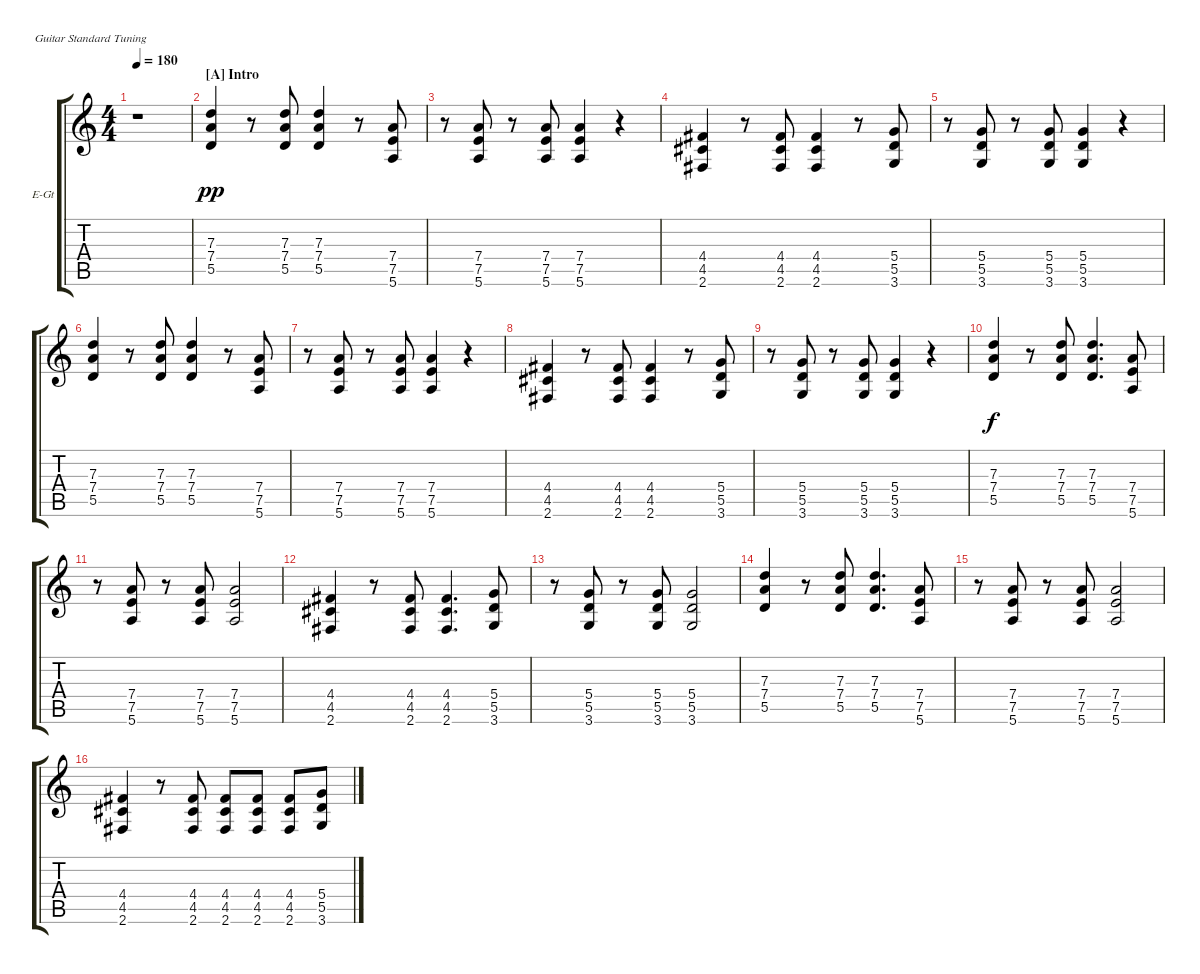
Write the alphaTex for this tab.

\defaultSystemsLayout 4
\bracketExtendMode groupsimilarinstruments
\firstSystemTrackNameOrientation horizontal
\otherSystemsTrackNameOrientation horizontal
\track ("Rhythm Guitar" "E-Gt") {instrument overdrivenguitar}
\staff {score tabs}
\tuning (E4 B3 G3 D3 A2 E2)
\ts (4 4)
\tempo 180
\clef g2
\ks c
r.1{dy pp instrument overdrivenguitar} |
\section ("A" "Intro")
(5.5 7.4 7.3).4 r.8 (5.5 7.4 7.3).8 (7.3 7.4 5.5).4 r.8 (5.6 7.5 7.4).8 |
r.8 (5.6 7.5 7.4).8 r.8 (5.6 7.5 7.4).8 (5.6 7.5 7.4).4 r.4 |
(4.5 4.4 2.6).4 r.8 (4.5 4.4 2.6).8 (4.4 4.5 2.6).4 r.8 (3.6 5.5 5.4).8 |
r.8 (3.6 5.5 5.4).8 r.8 (3.6 5.5 5.4).8 (3.6 5.5 5.4).4 r.4 |
(5.5 7.4 7.3).4 r.8 (5.5 7.4 7.3).8 (7.3 7.4 5.5).4 r.8 (5.6 7.5 7.4).8 |
r.8 (5.6 7.5 7.4).8 r.8 (5.6 7.5 7.4).8 (5.6 7.5 7.4).4 r.4 |
(4.5 4.4 2.6).4 r.8 (4.5 4.4 2.6).8 (4.4 4.5 2.6).4 r.8 (3.6 5.5 5.4).8 |
r.8 (3.6 5.5 5.4).8 r.8 (3.6 5.5 5.4).8 (3.6 5.5 5.4).4 r.4 |
(5.5 7.4 7.3).4{dy f} r.8 (5.5 7.4 7.3).8 (7.3 7.4 5.5).4{d} (5.6 7.5 7.4).8 |
r.8 (5.6 7.5 7.4).8 r.8 (5.6 7.5 7.4).8 (5.6 7.5 7.4).2 |
(4.5 4.4 2.6).4 r.8 (4.5 4.4 2.6).8 (4.4 4.5 2.6).4{d} (3.6 5.5 5.4).8 |
r.8 (3.6 5.5 5.4).8 r.8 (3.6 5.5 5.4).8 (3.6 5.5 5.4).2 |
(5.5 7.4 7.3).4 r.8 (5.5 7.4 7.3).8 (7.3 7.4 5.5).4{d} (5.6 7.5 7.4).8 |
r.8 (5.6 7.5 7.4).8 r.8 (5.6 7.5 7.4).8 (5.6 7.5 7.4).2 |
(4.5 4.4 2.6).4 r.8 (4.5 4.4 2.6).8 (4.4 4.5 2.6).8 (4.4 4.5 2.6).8 (4.4 4.5 2.6).8 (3.6 5.5 5.4).8
